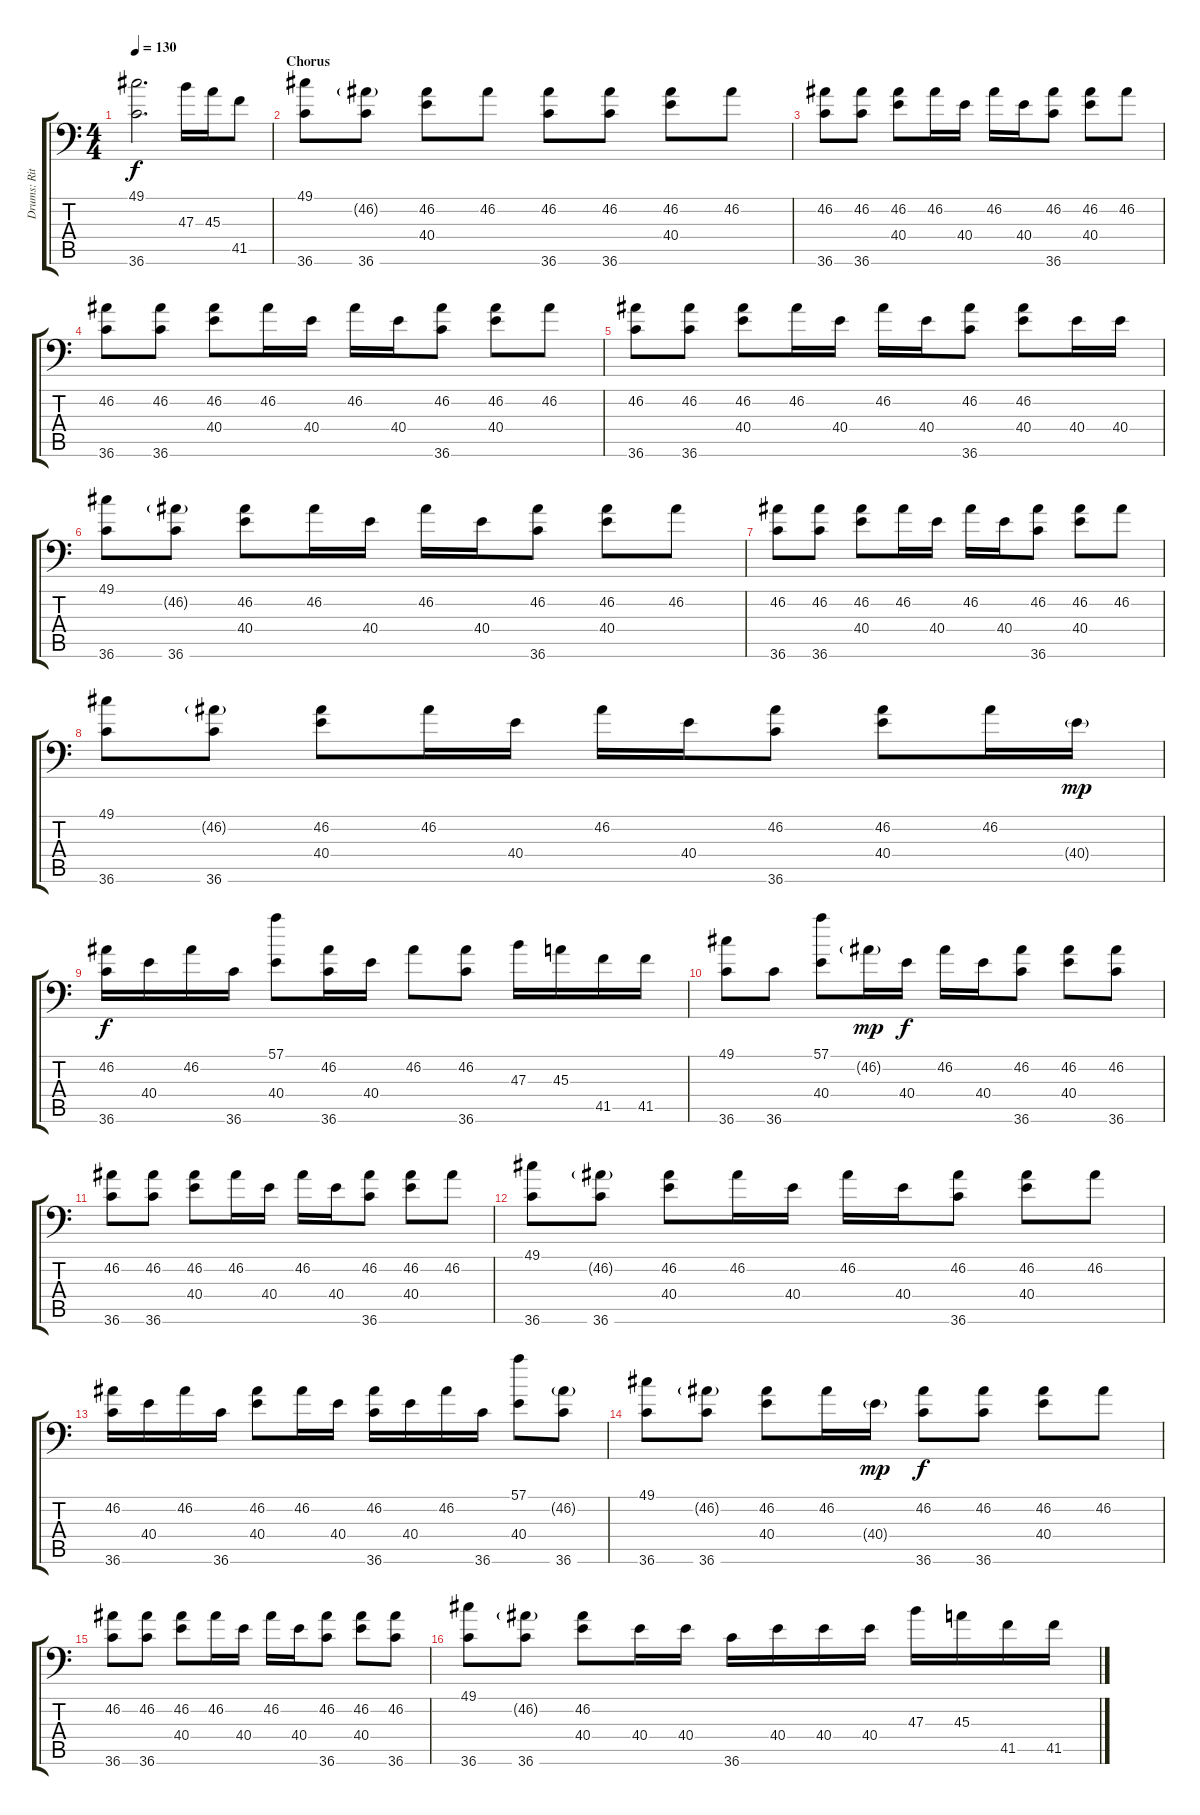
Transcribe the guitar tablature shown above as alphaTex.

\track ("Drums: Ritsu Tainaka" "Drums: Rit") {instrument acousticgrandpiano}
\staff {score tabs}
\tuning (C-1 C-1 C-1 C-1 C-1 C-1) {hide}
\ts (4 4)
\tempo 130
\clef f4
\ks c
(49.1 36.6).2{d dy f} 47.3.16 45.3.16 41.5.8 |
\section ("" "Chorus")
(49.1 36.6).8 (46.2{g} 36.6).8 (46.2 40.4).8 46.2.8 (46.2 36.6).8 (46.2 36.6).8 (46.2 40.4).8 46.2.8 |
(46.2 36.6).8 (46.2 36.6).8 (46.2 40.4).8 46.2.16 40.4.16 46.2.16 40.4.16 (46.2 36.6).8 (46.2 40.4).8 46.2.8 |
(46.2 36.6).8 (46.2 36.6).8 (46.2 40.4).8 46.2.16 40.4.16 46.2.16 40.4.16 (46.2 36.6).8 (46.2 40.4).8 46.2.8 |
(46.2 36.6).8 (46.2 36.6).8 (46.2 40.4).8 46.2.16 40.4.16 46.2.16 40.4.16 (46.2 36.6).8 (46.2 40.4).8 40.4.16 40.4.16 |
(49.1 36.6).8 (46.2{g} 36.6).8 (46.2 40.4).8 46.2.16 40.4.16 46.2.16 40.4.16 (46.2 36.6).8 (46.2 40.4).8 46.2.8 |
(46.2 36.6).8 (46.2 36.6).8 (46.2 40.4).8 46.2.16 40.4.16 46.2.16 40.4.16 (46.2 36.6).8 (46.2 40.4).8 46.2.8 |
(49.1 36.6).8 (46.2{g} 36.6).8 (46.2 40.4).8 46.2.16 40.4.16 46.2.16 40.4.16 (46.2 36.6).8 (46.2 40.4).8 46.2.16 40.4{g}.16{dy mp} |
(46.2 36.6).16{dy f} 40.4.16 46.2.16 36.6.16 (57.1 40.4).8 (46.2 36.6).16 40.4.16 46.2.8 (46.2 36.6).8 47.3.16 45.3.16 41.5.16 41.5.16 |
(49.1 36.6).8 36.6.8 (57.1 40.4).8 46.2{g}.16{dy mp} 40.4.16{dy f} 46.2.16 40.4.16 (46.2 36.6).8 (46.2 40.4).8 (46.2 36.6).8 |
(46.2 36.6).8 (46.2 36.6).8 (46.2 40.4).8 46.2.16 40.4.16 46.2.16 40.4.16 (46.2 36.6).8 (46.2 40.4).8 46.2.8 |
(49.1 36.6).8 (46.2{g} 36.6).8 (46.2 40.4).8 46.2.16 40.4.16 46.2.16 40.4.16 (46.2 36.6).8 (46.2 40.4).8 46.2.8 |
(46.2 36.6).16 40.4.16 46.2.16 36.6.16 (46.2 40.4).8 46.2.16 40.4.16 (46.2 36.6).16 40.4.16 46.2.16 36.6.16 (57.1 40.4).8 (46.2{g} 36.6).8 |
(49.1 36.6).8 (46.2{g} 36.6).8 (46.2 40.4).8 46.2.16 40.4{g}.16{dy mp} (46.2 36.6).8{dy f} (46.2 36.6).8 (46.2 40.4).8 46.2.8 |
(46.2 36.6).8 (46.2 36.6).8 (46.2 40.4).8 46.2.16 40.4.16 46.2.16 40.4.16 (46.2 36.6).8 (46.2 40.4).8 (46.2 36.6).8 |
(49.1 36.6).8 (46.2{g} 36.6).8 (46.2 40.4).8 40.4.16 40.4.16 36.6.16 40.4.16 40.4.16 40.4.16 47.3.16 45.3.16 41.5.16 41.5.16
